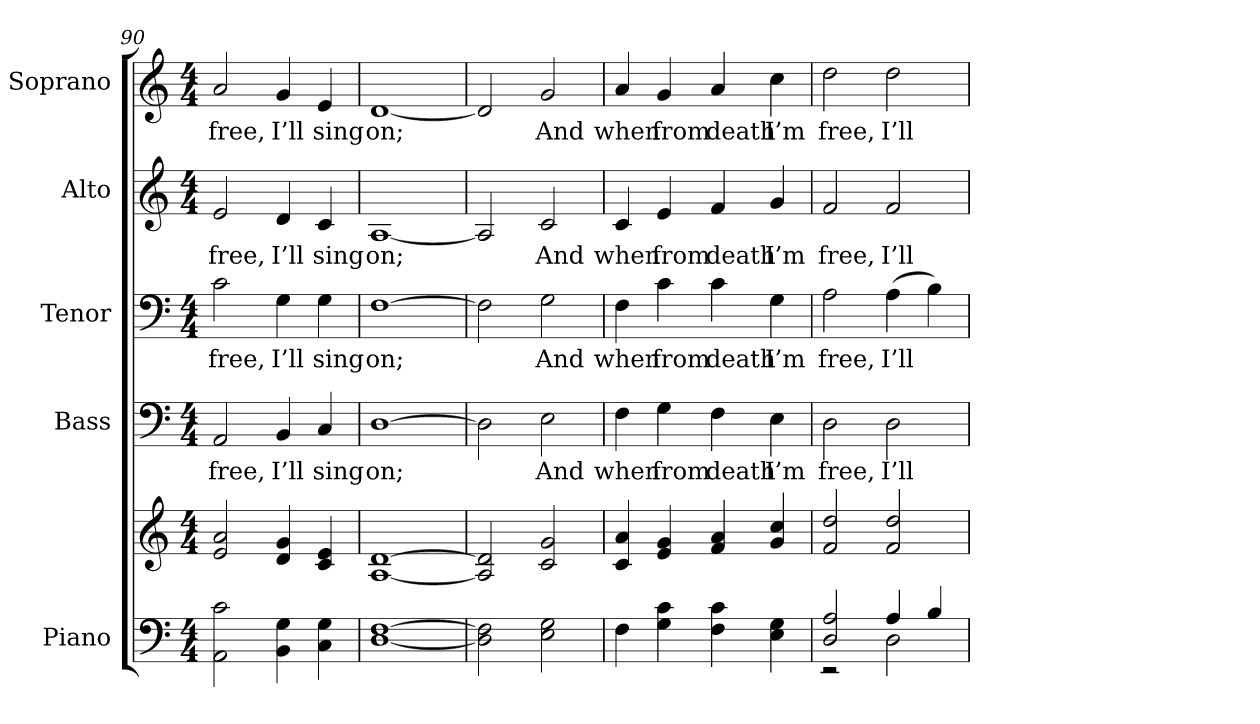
**kern	**kern	**kern	**text	**kern	**text	**kern	**text	**kern	**text
*part5	*part5	*part4	*part4	*part3	*part3	*part2	*part2	*part1	*part1
*staff6	*staff5	*staff4	*staff4	*staff3	*staff3	*staff2	*staff2	*staff1	*staff1
*I"Piano	*	*I"Bass	*	*I"Tenor	*	*I"Alto	*	*I"Soprano	*
*I'Pno.	*	*I'B.	*	*I'T.	*	*I'A.	*	*I'S.	*
*clefF4	*clefG2	*clefF4	*	*clefF4	*	*clefG2	*	*clefG2	*
*k[]	*k[]	*k[]	*	*k[]	*	*k[]	*	*k[]	*
*C:	*C:	*C:	*	*C:	*	*C:	*	*C:	*
*M4/4	*M4/4	*M4/4	*	*M4/4	*	*M4/4	*	*M4/4	*
=90	=90	=90	=90	=90	=90	=90	=90	=90	=90
!	!	!	!LO:LY:b:color=#000000	!	!	!	!	!	!
!	!	!	!	!	!LO:LY:b:color=#000000	!	!	!	!
!	!	!	!	!	!	!	!LO:LY:b:color=#000000	!	!
!	!	!	!	!	!	!	!	!	!LO:LY:b:color=#000000
2AAi\ 2ci	2ei/ 2ai	2AAi/	free,	2ci\	free,	2ei/	free,	2ai/	free,
!	!	!	!LO:LY:b:color=#000000	!	!	!	!	!	!
!	!	!	!	!	!LO:LY:b:color=#000000	!	!	!	!
!	!	!	!	!	!	!	!LO:LY:b:color=#000000	!	!
!	!	!	!	!	!	!	!	!	!LO:LY:b:color=#000000
4BBi\ 4Gi	4di/ 4gi	4BBi/	I’ll	4Gi\	I’ll	4di/	I’ll	4gi/	I’ll
!	!	!	!LO:LY:b:color=#000000	!	!	!	!	!	!
!	!	!	!	!	!LO:LY:b:color=#000000	!	!	!	!
!	!	!	!	!	!	!	!LO:LY:b:color=#000000	!	!
!	!	!	!	!	!	!	!	!	!LO:LY:b:color=#000000
4Ci\ 4Gi	4ci/ 4ei	4Ci/	sing	4Gi\	sing	4ci/	sing	4ei/	sing
=91	=91	=91	=91	=91	=91	=91	=91	=91	=91
!	!	!	!LO:LY:b:color=#000000	!	!	!	!	!	!
!	!	!	!	!	!LO:LY:b:color=#000000	!	!	!	!
!	!	!	!	!	!	!	!LO:LY:b:color=#000000	!	!
!	!	!	!	!	!	!	!	!	!LO:LY:b:color=#000000
[<1Di [>1Fi	[<1Ai [>1di	[>1Di	on;	[>1Fi	on;	[<1Ai	on;	[<1di	on;
=92	=92	=92	=92	=92	=92	=92	=92	=92	=92
2Di\] 2Fi]	2Ai/] 2di]	2Di\]	.	2Fi\]	.	2Ai/]	.	2di/]	.
!	!	!	!LO:LY:b:color=#000000	!	!	!	!	!	!
!	!	!	!	!	!LO:LY:b:color=#000000	!	!	!	!
!	!	!	!	!	!	!	!LO:LY:b:color=#000000	!	!
!	!	!	!	!	!	!	!	!	!LO:LY:b:color=#000000
2Ei\ 2Gi	2ci/ 2gi	2Ei\	And	2Gi\	And	2ci/	And	2gi/	And
!!LO:PB:g=z
=93	=93	=93	=93	=93	=93	=93	=93	=93	=93
!	!	!	!LO:LY:b:color=#000000	!	!	!	!	!	!
!	!	!	!	!	!LO:LY:b:color=#000000	!	!	!	!
!	!	!	!	!	!	!	!LO:LY:b:color=#000000	!	!
!	!	!	!	!	!	!	!	!	!LO:LY:b:color=#000000
4Fi\	4ci/ 4ai	4Fi\	when	4Fi\	when	4ci/	when	4ai/	when
!	!	!	!LO:LY:b:color=#000000	!	!	!	!	!	!
!	!	!	!	!	!LO:LY:b:color=#000000	!	!	!	!
!	!	!	!	!	!	!	!LO:LY:b:color=#000000	!	!
!	!	!	!	!	!	!	!	!	!LO:LY:b:color=#000000
4Gi\ 4ci	4ei/ 4gi	4Gi\	from	4ci\	from	4ei/	from	4gi/	from
!	!	!	!LO:LY:b:color=#000000	!	!	!	!	!	!
!	!	!	!	!	!LO:LY:b:color=#000000	!	!	!	!
!	!	!	!	!	!	!	!LO:LY:b:color=#000000	!	!
!	!	!	!	!	!	!	!	!	!LO:LY:b:color=#000000
4Fi\ 4ci	4fi/ 4ai	4Fi\	death	4ci\	death	4fi/	death	4ai/	death
!	!	!	!LO:LY:b:color=#000000	!	!	!	!	!	!
!	!	!	!	!	!LO:LY:b:color=#000000	!	!	!	!
!	!	!	!	!	!	!	!LO:LY:b:color=#000000	!	!
!	!	!	!	!	!	!	!	!	!LO:LY:b:color=#000000
4Ei\ 4Gi	4gi/ 4cci	4Ei\	I’m	4Gi\	I’m	4gi/	I’m	4cci\	I’m
=94	=94	=94	=94	=94	=94	=94	=94	=94	=94
*^	*	*	*	*	*	*	*	*	*
!	!	!	!	!LO:LY:b:color=#000000	!	!	!	!	!	!
!	!	!	!	!	!	!LO:LY:b:color=#000000	!	!	!	!
!	!	!	!	!	!	!	!	!LO:LY:b:color=#000000	!	!
!	!	!	!	!	!	!	!	!	!	!LO:LY:b:color=#000000
2Di/ 2Ai	2r	2fi/ 2ddi	2Di\	free,	2Ai\	free,	2fi/	free,	2ddi\	free,
!	!	!	!	!LO:LY:b:color=#000000	!	!	!	!	!	!
!	!	!	!	!	!	!LO:LY:b:color=#000000	!	!	!	!
!	!	!	!	!	!	!	!	!LO:LY:b:color=#000000	!	!
!	!	!	!	!	!	!	!	!	!	!LO:LY:b:color=#000000
4Ai/	2Di\	2fi/ 2ddi	2Di\	I’ll	(4Ai\	I’ll	2fi/	I’ll	2ddi\	I’ll
4Bi/	.	.	.	.	4Bi\)	.	.	.	.	.
*v	*v	*	*	*	*	*	*	*	*	*
=	=	=	=	=	=	=	=	=	=
*-	*-	*-	*-	*-	*-	*-	*-	*-	*-
